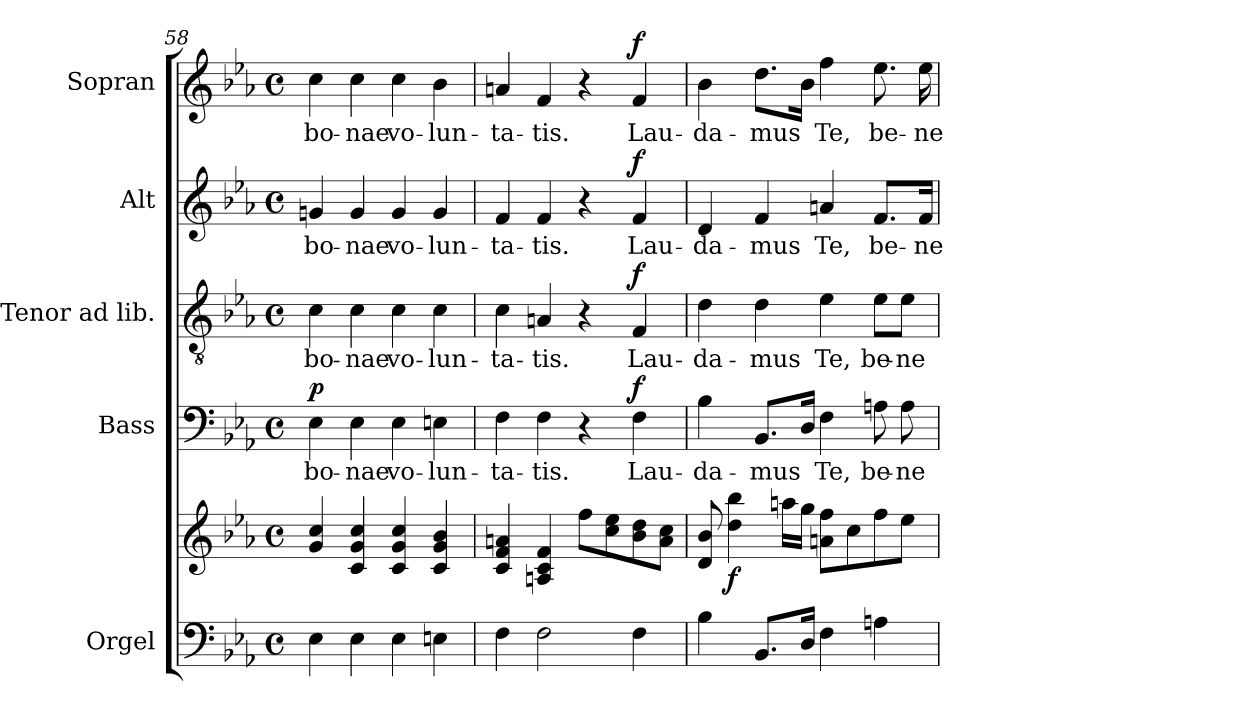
**kern	**kern	**dynam	**kern	**text	**dynam	**kern	**text	**dynam	**kern	**text	**dynam	**kern	**text	**dynam
*part5	*part5	*part5	*part4	*part4	*part4	*part3	*part3	*part3	*part2	*part2	*part2	*part1	*part1	*part1
*staff6	*staff5	*staff5/6	*staff4	*staff4	*staff4	*staff3	*staff3	*staff3	*staff2	*staff2	*staff2	*staff1	*staff1	*staff1
*I"Orgel	*	*	*I"Bass	*	*	*I"Tenor ad lib.	*	*	*I"Alt	*	*	*I"Sopran	*	*
*	*	*	*I'B.	*	*	*I'T.	*	*	*I'A.	*	*	*I'S.	*	*
!!LO:LB:g=z
*clefF4	*clefG2	*	*clefF4	*	*	*clefGv2	*	*	*clefG2	*	*	*clefG2	*	*
*k[b-e-a-]	*k[b-e-a-]	*	*k[b-e-a-]	*	*	*k[b-e-a-]	*	*	*k[b-e-a-]	*	*	*k[b-e-a-]	*	*
*E-:	*E-:	*	*E-:	*	*	*E-:	*	*	*E-:	*	*	*E-:	*	*
*M4/4	*M4/4	*	*M4/4	*	*	*M4/4	*	*	*M4/4	*	*	*M4/4	*	*
*met(c)	*met(c)	*	*met(c)	*	*	*met(c)	*	*	*met(c)	*	*	*met(c)	*	*
=58	=58	=58	=58	=58	=58	=58	=58	=58	=58	=58	=58	=58	=58	=58
!	!	!	!	!LO:LY:b	!LO:DY:a	!	!LO:LY:b	!	!	!LO:LY:b	!	!	!LO:LY:b	!
4E-\	4g/ 4cc/	.	4E-\	bo-	p	4c\	bo-	.	4gn/	bo-	.	4cc\	bo-	.
!	!	!	!	!LO:LY:b	!	!	!LO:LY:b	!	!	!LO:LY:b	!	!	!LO:LY:b	!
4E-\	4c/ 4g/ 4cc/	.	4E-\	-nae	.	4c\	-nae	.	4g/	-nae	.	4cc\	-nae	.
!	!	!	!	!LO:LY:b	!	!	!LO:LY:b	!	!	!LO:LY:b	!	!	!LO:LY:b	!
4E-\	4c/ 4g/ 4cc/	.	4E-\	vo-	.	4c\	vo-	.	4g/	vo-	.	4cc\	vo-	.
!	!	!	!	!LO:LY:b	!	!	!LO:LY:b	!	!	!LO:LY:b	!	!	!LO:LY:b	!
4En\	4c/ 4g/ 4b-/	.	4En\	-lun-	.	4c\	-lun-	.	4g/	-lun-	.	4b-\	-lun-	.
=59	=59	=59	=59	=59	=59	=59	=59	=59	=59	=59	=59	=59	=59	=59
!	!	!	!	!LO:LY:b	!	!	!LO:LY:b	!	!	!LO:LY:b	!	!	!LO:LY:b	!
4F\	4c/ 4f/ 4an/	.	4F\	-ta-	.	4c\	-ta-	.	4f/	-ta-	.	4an/	-ta-	.
!	!	!	!	!LO:LY:b	!	!	!LO:LY:b	!	!	!LO:LY:b	!	!	!LO:LY:b	!
2F\	4An/ 4c/ 4f/	.	4F\	-tis.	.	4An/	-tis.	.	4f/	-tis.	.	4f/	-tis.	.
.	8ff\L	.	4r	.	.	4r	.	.	4r	.	.	4r	.	.
.	8cc\ 8ee-\	.	.	.	.	.	.	.	.	.	.	.	.	.
!	!	!	!	!LO:LY:b	!LO:DY:a	!	!LO:LY:b	!LO:DY:a	!	!LO:LY:b	!LO:DY:a	!	!LO:LY:b	!LO:DY:a
4F\	8b-\ 8dd\	.	4F\	Lau-	f	4F/	Lau-	f	4f/	Lau-	f	4f/	Lau-	f
.	8a\ 8cc\J	.	.	.	.	.	.	.	.	.	.	.	.	.
=60	=60	=60	=60	=60	=60	=60	=60	=60	=60	=60	=60	=60	=60	=60
!	!	!	!	!LO:LY:b	!	!	!LO:LY:b	!	!	!LO:LY:b	!	!	!LO:LY:b	!
4B-\	8d/ 8b-/	.	4B-\	-da-	.	4d\	-da-	.	4d/	-da-	.	4b-\	-da-	.
!	!	!LO:DY:b	!	!	!	!	!	!	!	!	!	!	!	!
.	4dd\ 4bb-\	f	.	.	.	.	.	.	.	.	.	.	.	.
!	!	!	!	!LO:LY:b	!	!	!LO:LY:b	!	!	!LO:LY:b	!	!	!LO:LY:b	!
8.BB-/L	.	.	8.BB-/L	-mus	.	4d\	-mus	.	4f/	-mus	.	8.dd\L	-mus	.
.	16aan\LL	.	.	.	.	.	.	.	.	.	.	.	.	.
16D/Jk	16gg\JJ	.	16D/Jk	.	.	.	.	.	.	.	.	16b-\Jk	.	.
!	!	!	!	!LO:LY:b	!	!	!LO:LY:b	!	!	!LO:LY:b	!	!	!LO:LY:b	!
4F\	8an\ 8ff\L	.	4F\	Te,	.	4e-\	Te,	.	4an/	Te,	.	4ff\	Te,	.
.	8cc\	.	.	.	.	.	.	.	.	.	.	.	.	.
!	!	!	!	!LO:LY:b	!	!	!LO:LY:b	!	!	!LO:LY:b	!	!	!LO:LY:b	!
4An\	8ff\	.	8An\	be-	.	8e-\L	be-	.	8.f/L	be-	.	8.ee-\	be-	.
!	!	!	!	!LO:LY:b	!	!	!LO:LY:b	!	!	!	!	!	!	!
.	8ee-\J	.	8A\	-ne-	.	8e-\J	-ne-	.	.	.	.	.	.	.
!	!	!	!	!	!	!	!	!	!	!LO:LY:b	!	!	!LO:LY:b	!
.	.	.	.	.	.	.	.	.	16f/Jk	-ne-	.	16ee-\	-ne-	.
=	=	=	=	=	=	=	=	=	=	=	=	=	=	=
*-	*-	*-	*-	*-	*-	*-	*-	*-	*-	*-	*-	*-	*-	*-
